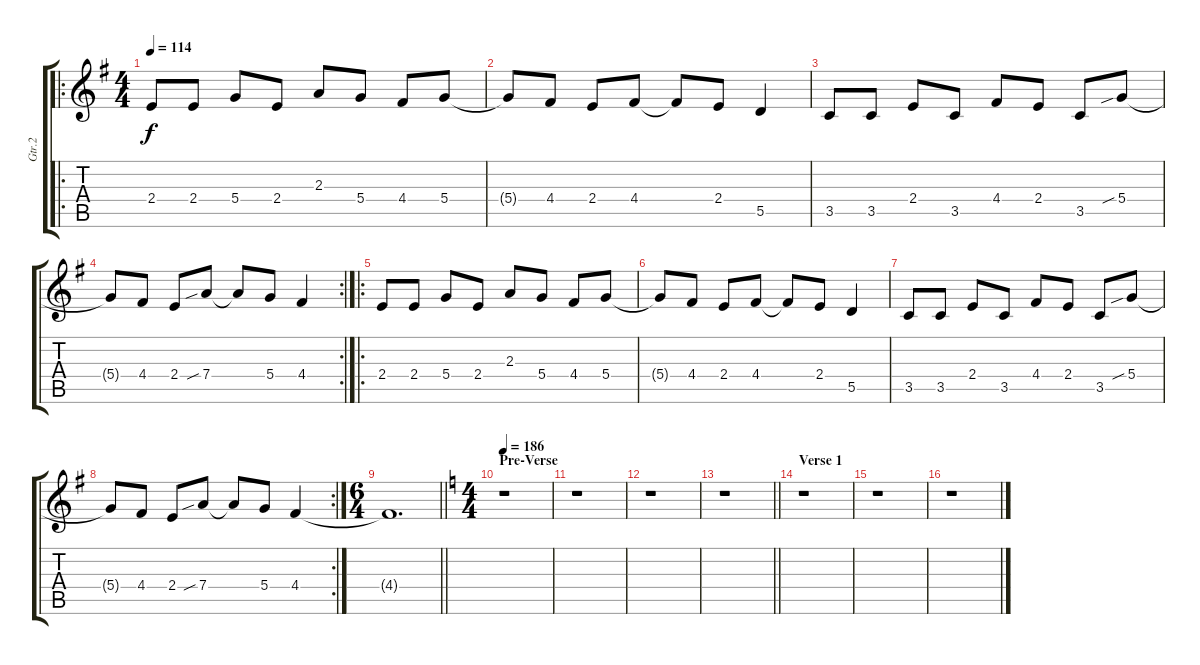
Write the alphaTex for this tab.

\track ("Gtr.2" "Gtr.2") {instrument distortionguitar}
\staff {score tabs}
\tuning (E4 B3 G3 D3 A2 E2) {hide}
\ro
\ts (4 4)
\tempo 114
\clef g2
\ks g
2.4.8{dy f instrument distortionguitar} 2.4.8 5.4.8 2.4.8 2.3.8 5.4.8 4.4.8 5.4.8 |
5.4{t}.8 4.4.8 2.4.8 4.4.8 4.4{t}.8 2.4.8 5.5.4 |
3.5.8 3.5.8 2.4.8 3.5.8 4.4.8 2.4.8 3.5.8 5.4{sib}.8 |
\rc 2
5.4{t}.8 4.4.8 2.4.8 7.4{sib}.8 7.4{t}.8 5.4.8 4.4.4 |
\ro
2.4.8 2.4.8 5.4.8 2.4.8 2.3.8 5.4.8 4.4.8 5.4.8 |
5.4{t}.8 4.4.8 2.4.8 4.4.8 4.4{t}.8 2.4.8 5.5.4 |
3.5.8 3.5.8 2.4.8 3.5.8 4.4.8 2.4.8 3.5.8 5.4{sib}.8 |
\rc 2
5.4{t}.8 4.4.8 2.4.8 7.4{sib}.8 7.4{t}.8 5.4.8 4.4.4 |
\ts (6 4)
\barLineRight lightlight
4.4{t}.1{d} |
\ts (4 4)
\section ("" "Pre-Verse")
\tempo 186
\ks c
r.1 |
r.1 |
r.1 |
\barLineRight lightlight
r.1 |
\section ("" "Verse 1")
r.1 |
r.1 |
r.1
